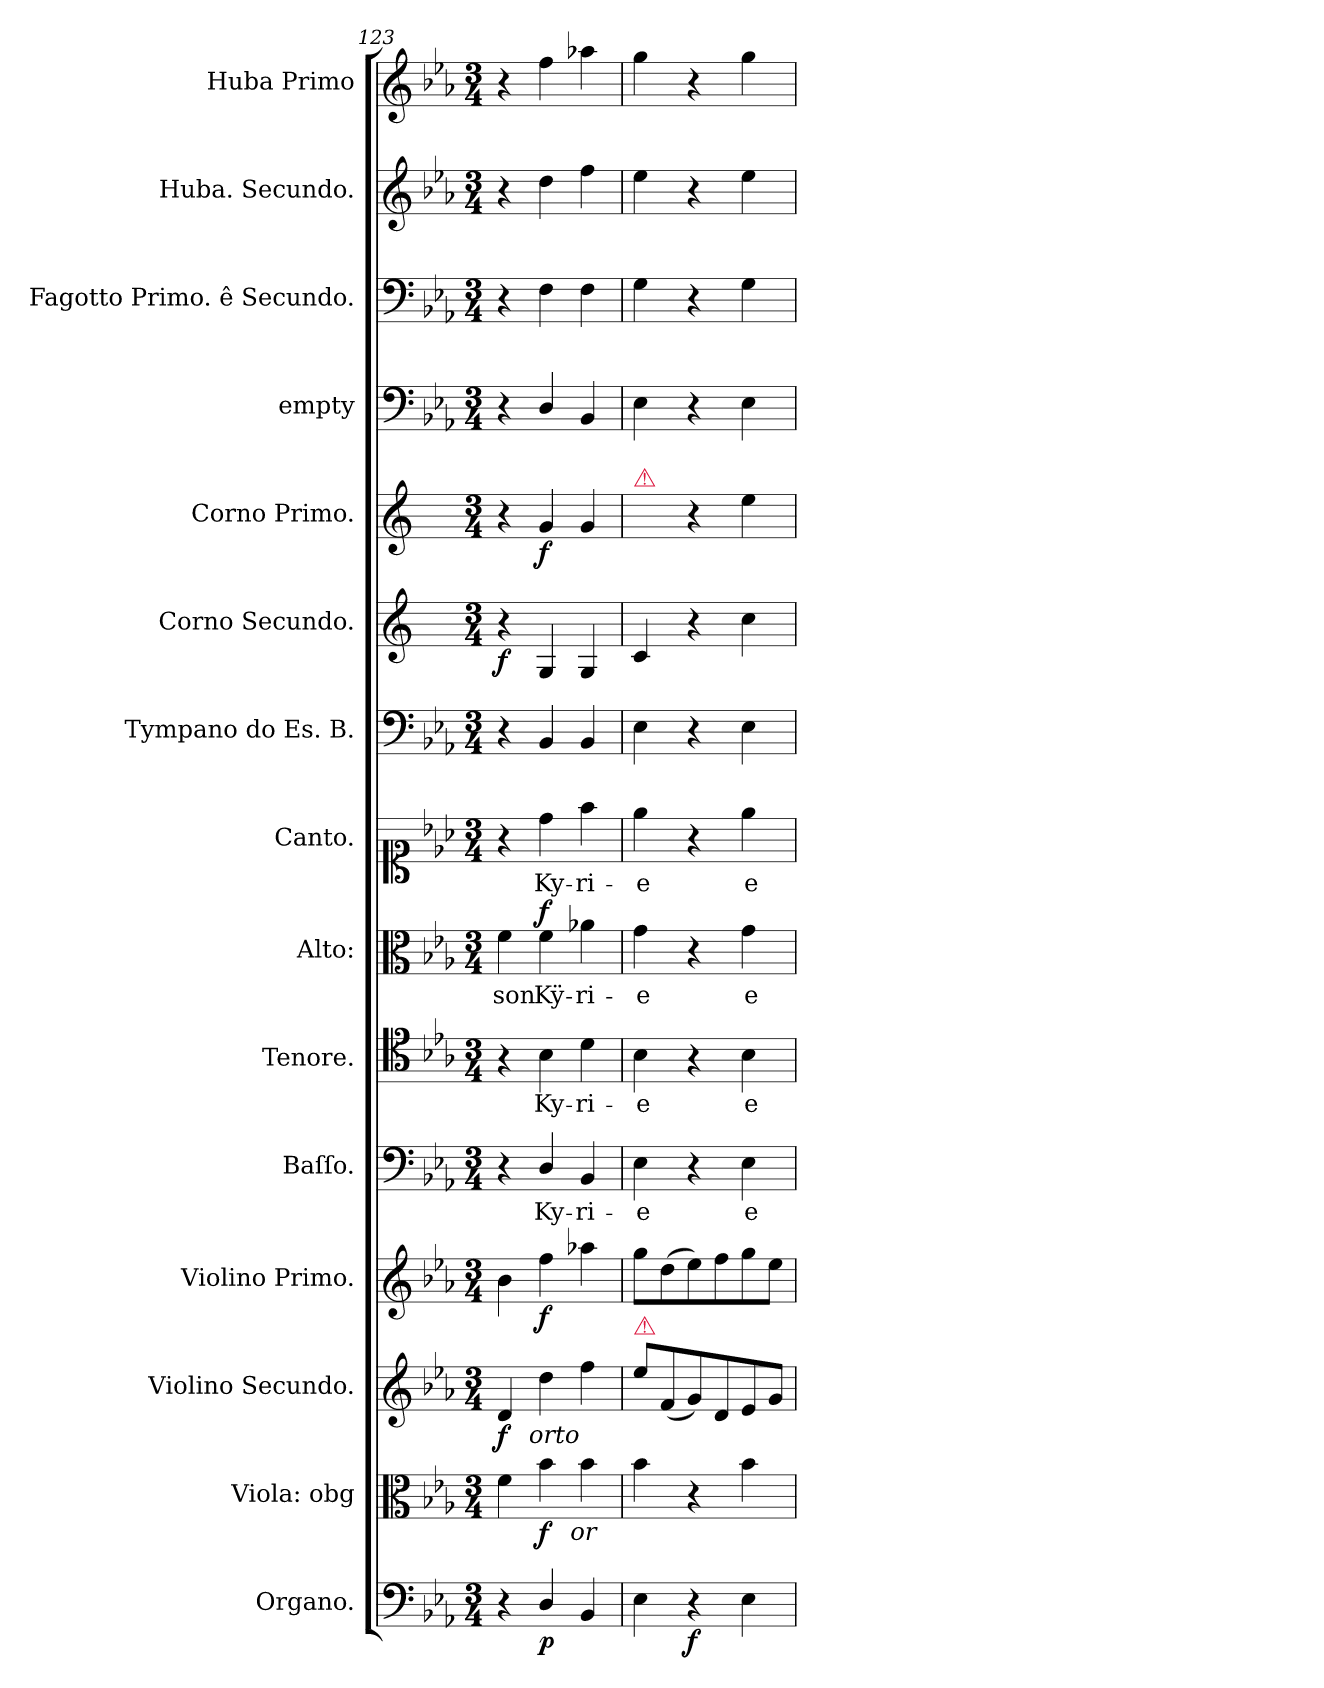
**kern	**dynam	**kern	**dynam	**kern	**dynam	**kern	**dynam	**kern	**text	**kern	**text	**kern	**text	**dynam	**kern	**text	**kern	**kern	**dynam	**kern	**dynam	**kern	**kern	**kern	**kern
*part15	*part15	*part14	*part14	*part13	*part13	*part12	*part12	*part11	*part11	*part10	*part10	*part9	*part9	*part9	*part8	*part8	*part7	*part6	*part6	*part5	*part5	*part4	*part3	*part2	*part1
*staff15	*staff15	*staff14	*staff14	*staff13	*staff13	*staff12	*staff12	*staff11	*staff11	*staff10	*staff10	*staff9	*staff9	*staff9	*staff8	*staff8	*staff7	*staff6	*staff6	*staff5	*staff5	*staff4	*staff3	*staff2	*staff1
*I"Organo.	*	*I"Viola: obg	*	*I"Violino Secundo.	*	*I"Violino Primo.	*	*I"Baſſo.	*	*I"Tenore.	*	*I"Alto:	*	*	*I"Canto.	*	*I"Tympano do Es. B.	*I"Corno Secundo.	*	*I"Corno Primo.	*	*I"empty	*I"Fagotto Primo. ê Secundo.	*I"Huba. Secundo.	*I"Huba Primo
*I'org	*	*I'vla	*	*	*	*I'vl I	*	*I'B	*	*I'T	*	*I'A	*	*	*I'C	*	*	*	*	*I'cor I	*	*	*	*	*
*clefF4	*	*clefC3	*	*clefG2	*	*clefG2	*	*clefF4	*	*clefC4	*	*clefC3	*	*	*clefC1	*	*clefF4	*clefG2	*	*clefG2	*	*clefF4	*clefF4	*clefG2	*clefG2
*	*	*	*	*	*	*	*	*	*	*	*	*	*	*	*	*	*	*ITrd5c9	*	*ITrd5c9	*	*	*	*	*
*k[b-e-a-]	*	*k[b-e-a-]	*	*k[b-e-a-]	*	*k[b-e-a-]	*	*k[b-e-a-]	*	*k[b-e-a-]	*	*k[b-e-a-]	*	*	*k[b-e-a-]	*	*k[b-e-a-]	*k[b-e-a-]	*	*k[b-e-a-]	*	*k[b-e-a-]	*k[b-e-a-]	*k[b-e-a-]	*k[b-e-a-]
*E-:	*	*E-:	*	*E-:	*	*E-:	*	*E-:	*	*E-:	*	*E-:	*	*	*E-:	*	*E-:	*E-:	*	*E-:	*	*	*	*E-:	*E-:
*M3/4	*	*M3/4	*	*M3/4	*	*M3/4	*	*M3/4	*	*M3/4	*	*M3/4	*	*	*M3/4	*	*M3/4	*M3/4	*	*M3/4	*	*M3/4	*M3/4	*M3/4	*M3/4
=123	=123	=123	=123	=123	=123	=123	=123	=123	=123	=123	=123	=123	=123	=123	=123	=123	=123	=123	=123	=123	=123	=123	=123	=123	=123
!	!	!	!	!	!LO:DY:b:t=%s orto	!	!	!	!	!	!	!	!	!	!	!	!	!	!LO:DY:b	!	!	!	!	!	!
4r	.	4f\	.	4d/	f	4b-\	.	4r	.	4r	.	4f\	-son	.	4r	.	4r	4r	f	4r	.	4r	4r	4r	4r
!	!	!	!LO:DY:b:t=%s or	!	!	!	!	!	!	!	!	!	!	!LO:DY:b	!	!LO:LY:i	!	!	!	!	!	!	!	!	!
4D/	p	4b-\	f	4dd\	.	4ff\	f	4D/	Ky-	4B-\	Ky-	4f\	Kÿ-	f	4dd\	Ky-	4BB-/	4BB-/	.	4B-/	f	4D/	4F\	4dd\	4ff\
!	!	!	!	!	!	!	!	!	!	!	!	!	!	!	!	!LO:LY:i	!	!	!	!	!	!	!	!	!
4BB-/	.	4b-\	.	4ff\	.	4aa-X\	.	4BB-/	-ri-	4d\	-ri-	4a-X\	-ri-	.	4ff\	-ri-	4BB-/	4BB-/	.	4B-/	.	4BB-/	4F\	4ff\	4aa-X\
=124	=124	=124	=124	=124	=124	=124	=124	=124	=124	=124	=124	=124	=124	=124	=124	=124	=124	=124	=124	=124	=124	=124	=124	=124	=124
!	!	!	!	!	!	!	!	!	!	!	!	!	!	!	!	!	!	!	!	!LO:TX:a:color=crimson:t=⚠	!	!	!	!	!
!	!	!	!	!LO:TX:a:color=crimson:t=⚠	!	!	!	!	!	!	!	!	!	!	!	!	!	!	!	!	!	!	!	!	!
!	!	!	!	!	!	!	!	!	!	!	!	!	!	!	!	!LO:LY:i	!	!	!	!	!	!	!	!	!
4E-\	.	4b-\	.	8ee-\L	.	8gg\L	.	4E-\	-e	4B-\	-e	4g\	-e	.	4ee-\	-e	4E-\	4E-/	.	4ryy	.	4E-\	4G\	4ee-\	4gg\
.	.	.	.	(<8f/	.	(>8dd\	.	.	.	.	.	.	.	.	.	.	.	.	.	.	.	.	.	.	.
4r	f	4r	.	8g/)	.	8ee-\)	.	4r	.	4r	.	4r	.	.	4r	.	4r	4r	.	4r	.	4r	4r	4r	4r
.	.	.	.	8d/	.	8ff\	.	.	.	.	.	.	.	.	.	.	.	.	.	.	.	.	.	.	.
4E-\	.	4b-\	.	8e-/	.	8gg\	.	4E-\	e-	4B-\	e-	4g\	e-	.	4ee-\	e-	4E-\	4e-\	.	4g\	.	4E-\	4G\	4ee-\	4gg\
.	.	.	.	8g/J	.	8ee-\J	.	.	.	.	.	.	.	.	.	.	.	.	.	.	.	.	.	.	.
=	=	=	=	=	=	=	=	=	=	=	=	=	=	=	=	=	=	=	=	=	=	=	=	=	=
*-	*-	*-	*-	*-	*-	*-	*-	*-	*-	*-	*-	*-	*-	*-	*-	*-	*-	*-	*-	*-	*-	*-	*-	*-	*-
